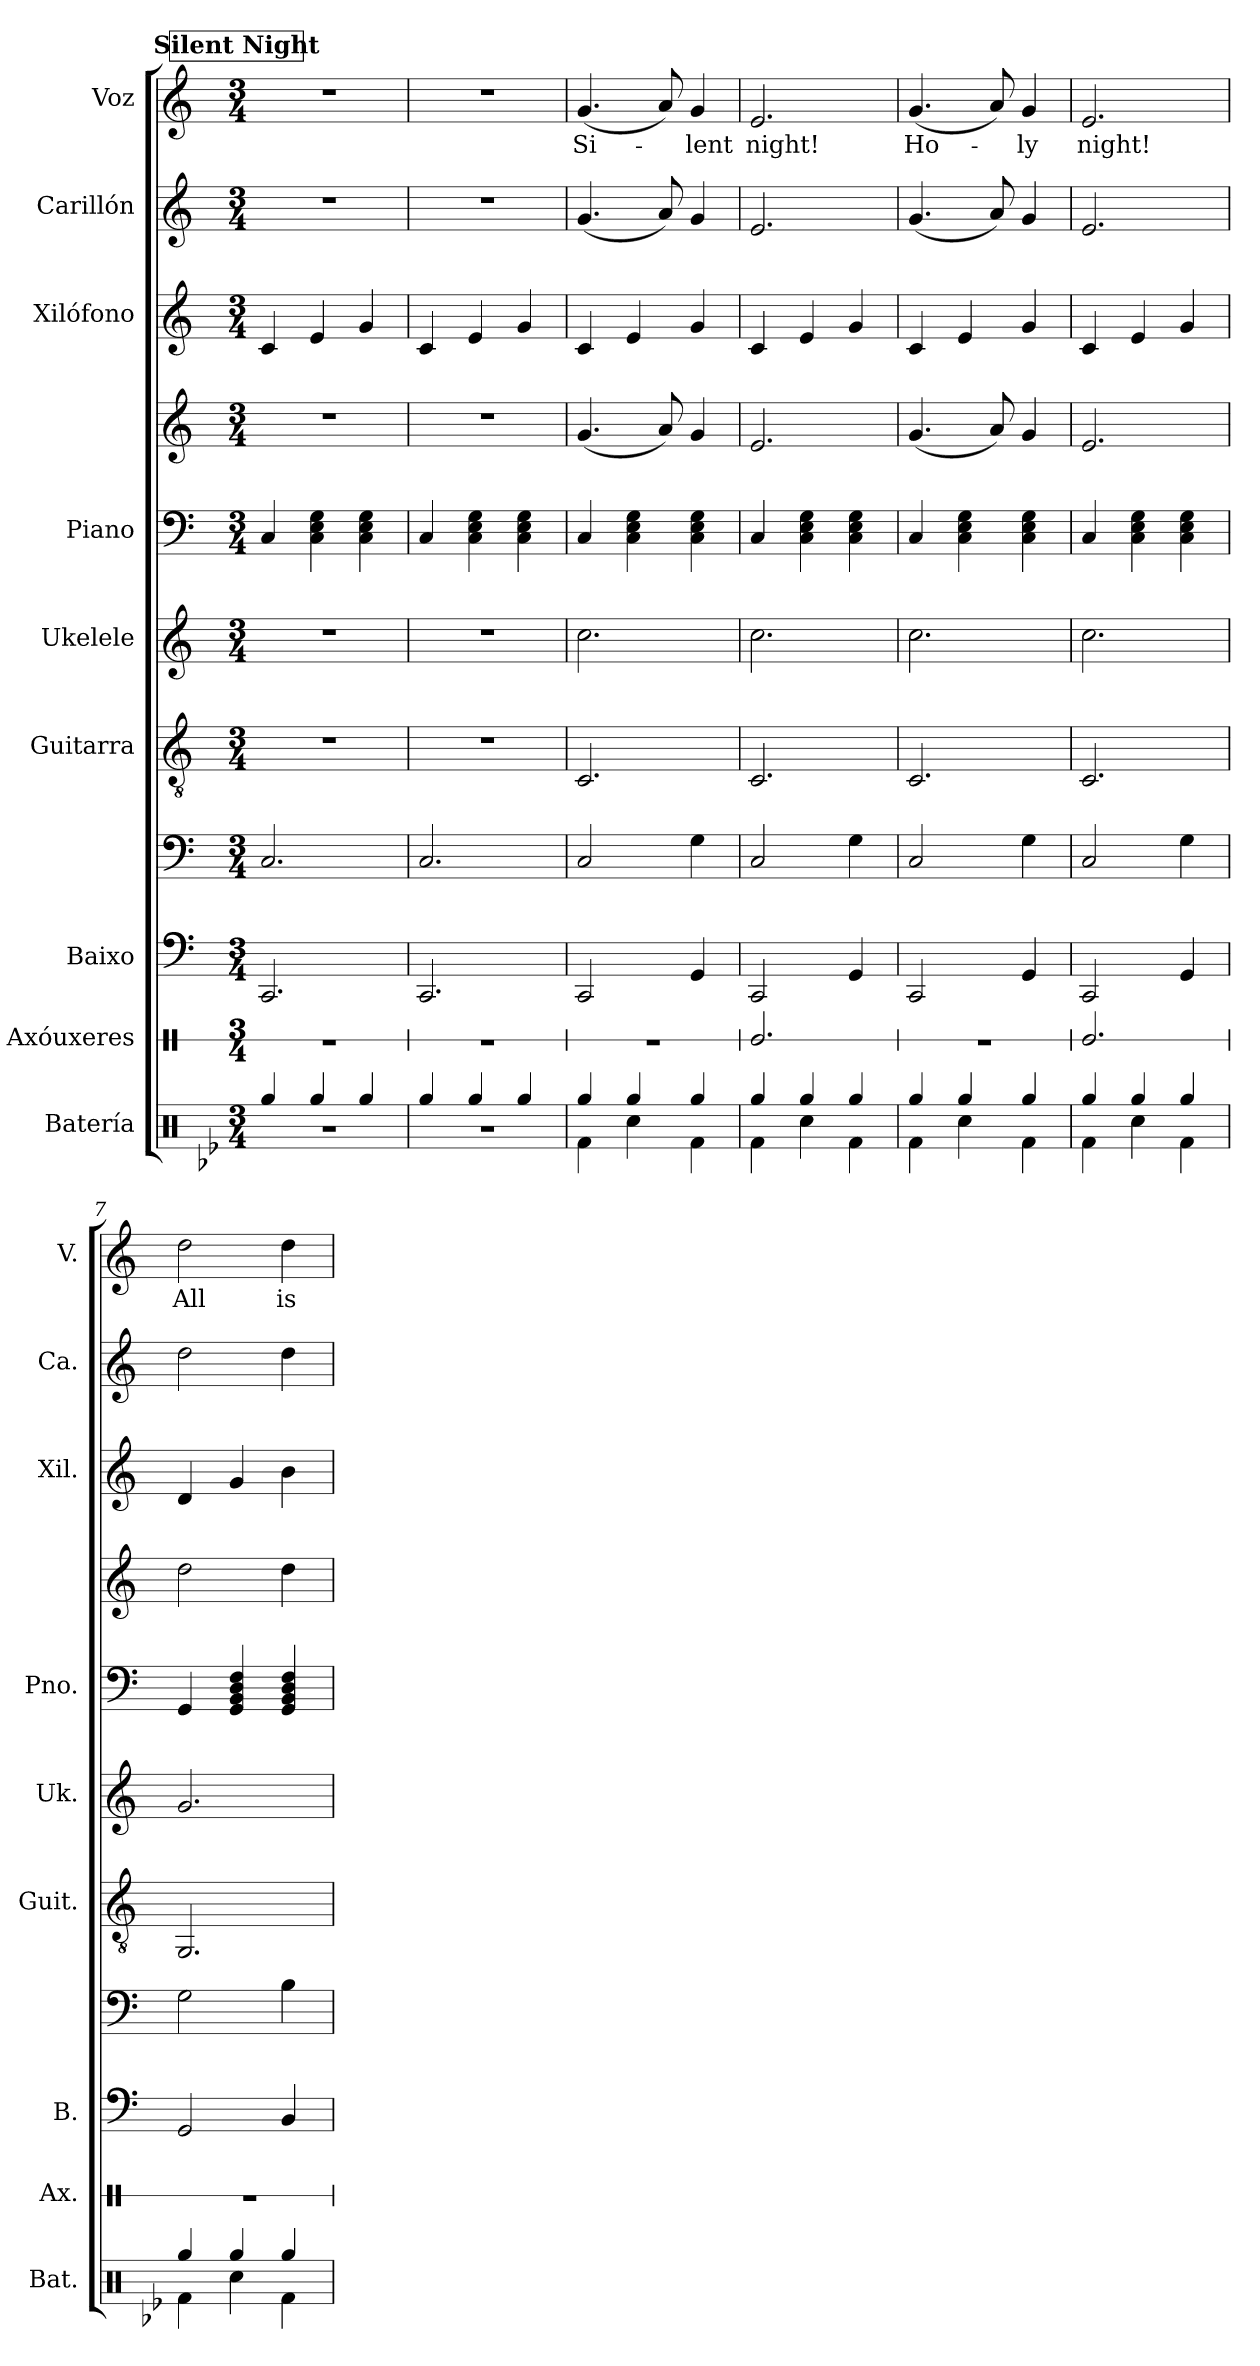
**kern	**kern	**kern	**kern	**kern	**kern	**kern	**kern	**kern	**kern	**kern	**text
*part9	*part8	*part7	*part7	*part6	*part5	*part4	*part4	*part3	*part2	*part1	*part1
*staff11	*staff10	*staff9	*staff8	*staff7	*staff6	*staff5	*staff4	*staff3	*staff2	*staff1	*staff1
*I"Batería	*I"Axóuxeres	*I"Baixo	*	*I"Guitarra	*I"Ukelele	*I"Piano	*	*I"Xilófono	*I"Carillón	*I"Voz	*
*I'Bat.	*I'Ax.	*I'B.	*	*I'Guit.	*I'Uk.	*I'Pno.	*	*I'Xil.	*I'Ca.	*I'V.	*
*	*stria1	*stria4	*	*	*	*	*	*	*	*	*
*clefX	*clefX	*	*clefF4	*clefGv2	*clefG2	*clefF4	*clefG2	*clefG2	*clefG2	*clefG2	*
*	*	*ITrd7c12	*ITrd7c12	*	*	*	*	*ITrd-7c-12	*ITrd-14c-24	*	*
*k[b-e-]	*k[]	*k[]	*k[]	*k[]	*k[]	*k[]	*k[]	*k[]	*k[]	*k[]	*
*M3/4	*M3/4	*M3/4	*M3/4	*M3/4	*M3/4	*M3/4	*M3/4	*M3/4	*M3/4	*M3/4	*
*MM120	*MM120	*MM120	*MM120	*MM120	*MM120	*MM120	*MM120	*MM120	*MM120	*MM120	*
!!LO:REH:place=s1:a:B:fs=14:t=Silent Night
=1	=1	=1	=1	=1	=1	=1	=1	=1	=1	=1	=1
*^	*	*	*	*	*	*	*	*	*	*	*
4Rgg/	2.r	2.r	2.CCC	2.CC/	2.r	2.r	4C/	2.r	4cc/	2.r	2.r	.
4Rgg/	.	.	.	.	.	.	4C\ 4E\ 4G\	.	4ee/	.	.	.
4Rgg/	.	.	.	.	.	.	4C\ 4E\ 4G\	.	4gg/	.	.	.
=2	=2	=2	=2	=2	=2	=2	=2	=2	=2	=2	=2	=2
4Rgg/	2.r	2.r	2.CCC	2.CC/	2.r	2.r	4C/	2.r	4cc/	2.r	2.r	.
4Rgg/	.	.	.	.	.	.	4C\ 4E\ 4G\	.	4ee/	.	.	.
4Rgg/	.	.	.	.	.	.	4C\ 4E\ 4G\	.	4gg/	.	.	.
=3	=3	=3	=3	=3	=3	=3	=3	=3	=3	=3	=3	=3
!	!	!	!	!	!	!	!	!	!	!	!	!LO:LY:b
4Rgg/	4Rf\	2.r	2CCC	2CC/	2.C/	2.cc\	4C/	(<4.g/	4cc/	(<4.ggg/	(<4.g/	Si-
4Rgg/	4Rcc\	.	.	.	.	.	4C\ 4E\ 4G\	.	4ee/	.	.	.
.	.	.	.	.	.	.	.	8a/)	.	8aaa/)	8a/)	.
!	!	!	!	!	!	!	!	!	!	!	!	!LO:LY:b
4Rgg/	4Rf\	.	4GGG	4GG\	.	.	4C\ 4E\ 4G\	4g/	4gg/	4ggg/	4g/	-lent
=4	=4	=4	=4	=4	=4	=4	=4	=4	=4	=4	=4	=4
!	!	!	!	!	!	!	!	!	!	!	!	!LO:LY:b
4Rgg/	4Rf\	2.Re/	2CCC	2CC/	2.C/	2.cc\	4C/	2.e/	4cc/	2.eee/	2.e/	night!
4Rgg/	4Rcc\	.	.	.	.	.	4C\ 4E\ 4G\	.	4ee/	.	.	.
4Rgg/	4Rf\	.	4GGG	4GG\	.	.	4C\ 4E\ 4G\	.	4gg/	.	.	.
=5	=5	=5	=5	=5	=5	=5	=5	=5	=5	=5	=5	=5
!	!	!	!	!	!	!	!	!	!	!	!	!LO:LY:b
4Rgg/	4Rf\	2.r	2CCC	2CC/	2.C/	2.cc\	4C/	(<4.g/	4cc/	(<4.ggg/	(<4.g/	Ho-
4Rgg/	4Rcc\	.	.	.	.	.	4C\ 4E\ 4G\	.	4ee/	.	.	.
.	.	.	.	.	.	.	.	8a/)	.	8aaa/)	8a/)	.
!	!	!	!	!	!	!	!	!	!	!	!	!LO:LY:b
4Rgg/	4Rf\	.	4GGG	4GG\	.	.	4C\ 4E\ 4G\	4g/	4gg/	4ggg/	4g/	-ly
=6	=6	=6	=6	=6	=6	=6	=6	=6	=6	=6	=6	=6
!	!	!	!	!	!	!	!	!	!	!	!	!LO:LY:b
4Rgg/	4Rf\	2.Re/	2CCC	2CC/	2.C/	2.cc\	4C/	2.e/	4cc/	2.eee/	2.e/	night!
4Rgg/	4Rcc\	.	.	.	.	.	4C\ 4E\ 4G\	.	4ee/	.	.	.
4Rgg/	4Rf\	.	4GGG	4GG\	.	.	4C\ 4E\ 4G\	.	4gg/	.	.	.
=7	=7	=7	=7	=7	=7	=7	=7	=7	=7	=7	=7	=7
!	!	!	!	!	!	!	!	!	!	!	!	!LO:LY:b
4Rgg/	4Rf\	2.r	2GGG	2GG\	2.GG/	2.g/	4GG/	2dd\	4dd/	2dddd\	2dd\	All
4Rgg/	4Rcc\	.	.	.	.	.	4GG/ 4BB/ 4D/ 4F/	.	4gg/	.	.	.
!	!	!	!	!	!	!	!	!	!	!	!	!LO:LY:b
4Rgg/	4Rf\	.	4BBB	4BB\	.	.	4GG/ 4BB/ 4D/ 4F/	4dd\	4bb\	4dddd\	4dd\	is
*v	*v	*	*	*	*	*	*	*	*	*	*	*
=	=	=	=	=	=	=	=	=	=	=	=
*-	*-	*-	*-	*-	*-	*-	*-	*-	*-	*-	*-
